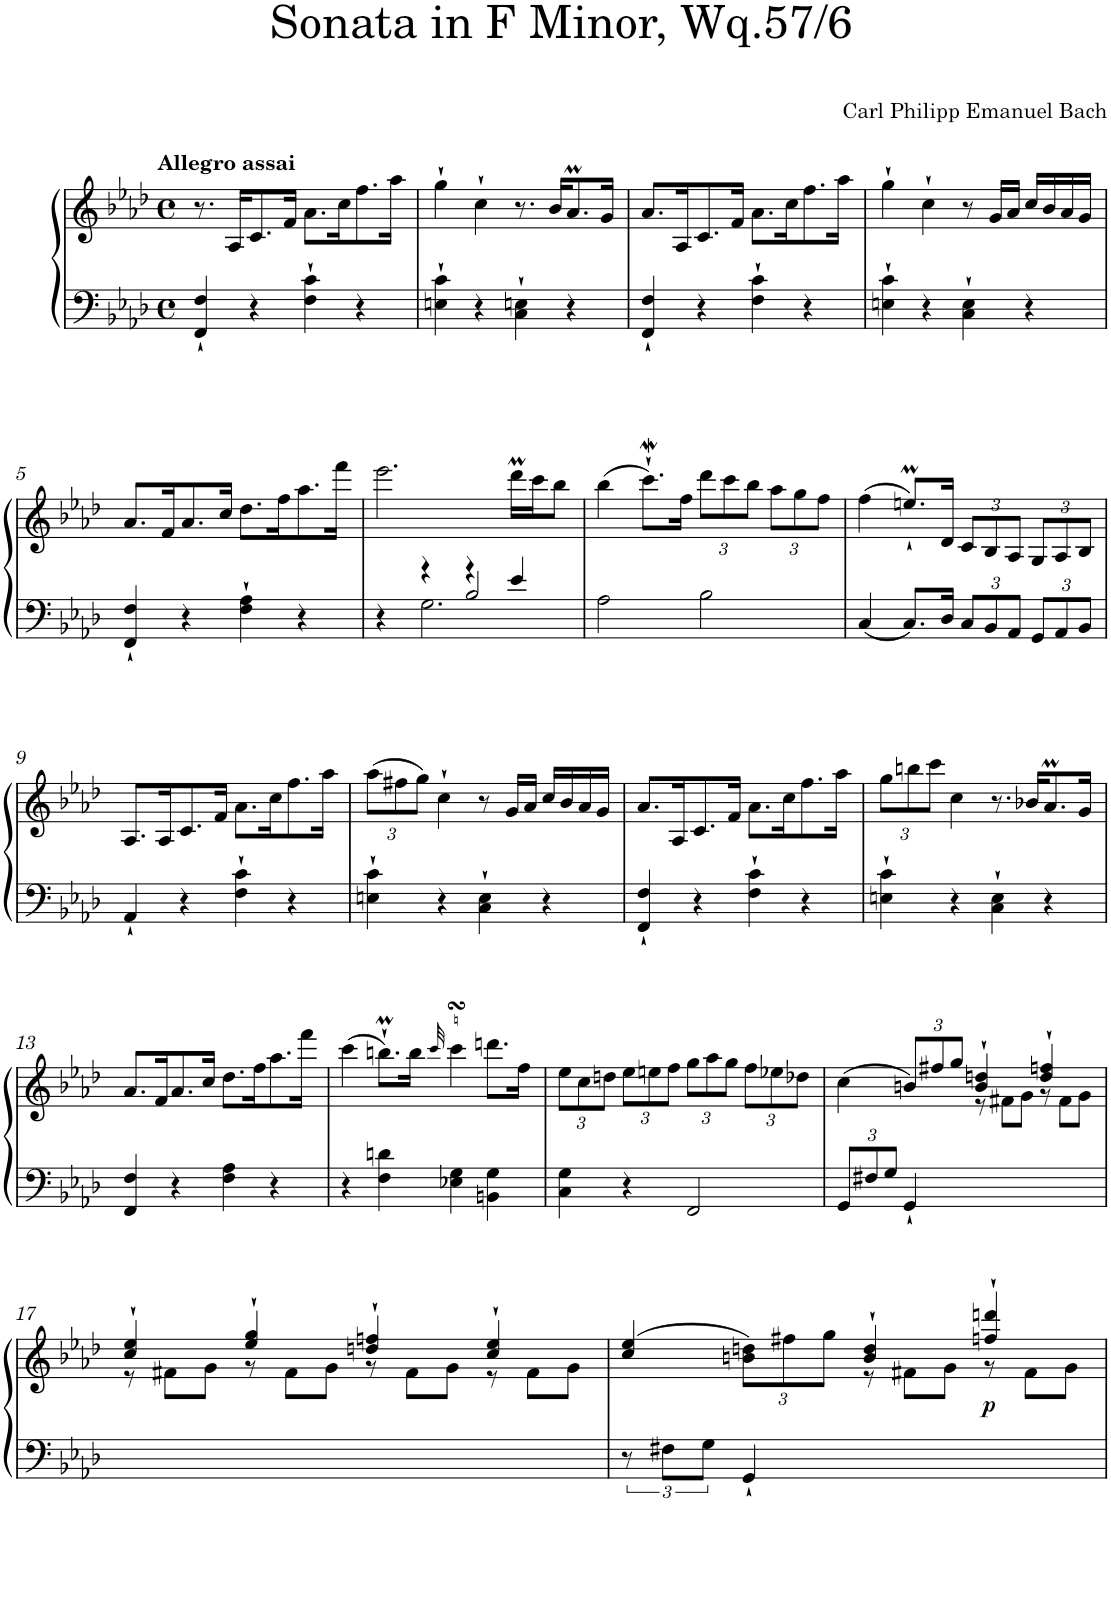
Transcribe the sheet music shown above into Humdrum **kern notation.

**kern	**kern	**dynam
*part1	*part1	*part1
*staff2	*staff1	*staff1/2
*I"Фортепиано	*	*
*clefF4	*clefG2	*
*k[b-e-a-d-]	*k[b-e-a-d-]	*
*f:	*f:	*
*M4/4	*M4/4	*
*met(c)	*met(c)	*
=1	=1	=1
!	!LO:TX:a:B:t=Allegro assai	!
4FF/` 4F/`	8.r	.
.	16A-/KL	.
4r	8.c/	.
.	16f/Jk	.
4F\` 4c\`	8.a-\L	.
.	16cc\K	.
4r	8.ff\	.
.	16aa-\Jk	.
=2	=2	=2
4En\` 4c\`	4gg`\	.
4r	4cc`\	.
4C\` 4En\`	8.r	.
.	16b-/KL	.
4r	8.a-M/	.
.	16g/Jk	.
=3	=3	=3
4FF/` 4F/`	8.a-/L	.
.	16A-/K	.
4r	8.c/	.
.	16f/Jk	.
4F\` 4c\`	8.a-\L	.
.	16cc\K	.
4r	8.ff\	.
.	16aa-\Jk	.
=4	=4	=4
4En\` 4c\`	4gg`\	.
4r	4cc`\	.
4C\` 4E\`	8r	.
.	16g/LL	.
.	16a-/JJ	.
4r	16cc/LL	.
.	16b-/	.
.	16a-/	.
.	16g/JJ	.
!!LO:LB:g=z
=5	=5	=5
4FF/` 4F/`	8.a-/L	.
.	16f/K	.
4r	8.a-/	.
.	16cc/Jk	.
4F\` 4A-\`	8.dd-\L	.
.	16ff\K	.
4r	8.aa-\	.
.	16fff\Jk	.
=6	=6	=6
*^	*	*
*	*^	*	*
4r	4ryy	2ryy	2.eee-\	.
4r	2.G\	.	.	.
4r	.	2B-/	.	.
4e-/	.	.	16ddd-M\LL	.
.	.	.	16ccc\J	.
.	.	.	8bb-\J	.
*v	*v	*v	*	*
=7	=7	=7
2A-\	(>4bb-\	.
.	8.cccW`\L)	.
.	16ff\Jk	.
*	*Xbrackettup	*
2B-\	12ddd-\L	.
.	12ccc\	.
.	12bb-\J	.
.	12aa-\L	.
.	12gg\	.
.	12ff\J	.
=8	=8	=8
4C/	(>4ff\	.
8.C/L	8.eenm`</L)	.
16D-/Jk	16d-/Jk	.
*Xbrackettup	*	*
12C/L	12c/L	.
12BB-/	12B-/	.
12AA-/J	12A-/J	.
12GG/L	12G/L	.
12AA-/	12A-/	.
12BB-/J	12B-/J	.
!!LO:LB:g=z
=9	=9	=9
4AA-`/	8.A-/L	.
.	16A-/K	.
4r	8.c/	.
.	16f/Jk	.
4F\` 4c\`	8.a-\L	.
.	16cc\K	.
4r	8.ff\	.
.	16aa-\Jk	.
=10	=10	=10
4En\` 4c\`	(>12aa-\L	.
.	12ff#X\	.
.	12gg\J)	.
4r	4cc`\	.
4C\` 4E\`	8r	.
.	16g/LL	.
.	16a-/JJ	.
4r	16cc/LL	.
.	16b-/	.
.	16a-/	.
.	16g/JJ	.
=11	=11	=11
4FF/` 4F/`	8.a-/L	.
.	16A-/K	.
4r	8.c/	.
.	16f/Jk	.
4F\` 4c\`	8.a-\L	.
.	16cc\K	.
4r	8.ff\	.
.	16aa-\Jk	.
=12	=12	=12
4En\` 4c\`	12gg\L	.
.	12bbn\	.
.	12ccc\J	.
4r	4cc\	.
4C\` 4E\`	8.r	.
.	16b-X/KL	.
4r	8.a-M/	.
.	16g/Jk	.
!!LO:LB:g=z
=13	=13	=13
4FF/ 4F/	8.a-/L	.
.	16f/K	.
4r	8.a-/	.
.	16cc/Jk	.
4F\ 4A-\	8.dd-\L	.
.	16ff\K	.
4r	8.aa-\	.
.	16fff\Jk	.
=14	=14	=14
4r	(>4ccc\	.
4F\ 4dn\	8.bbnm`\L)	.
.	16bb\Jk	.
.	32qccc/	.
4E-X\ 4G\	4cccsSsS\	.
4BBn\ 4G\	8.dddn\L	.
.	16ff\Jk	.
=15	=15	=15
4C\ 4G\	12ee-\L	.
.	12cc\	.
.	12ddn\J	.
4r	12ee-\L	.
.	12een\	.
.	12ff\J	.
2FF/	12gg\L	.
.	12aa-\	.
.	12gg\J	.
.	12ff\L	.
.	12ee-X\	.
.	12dd-X\J	.
=16	=16	=16
*	*^	*
12GG/L	(4cc\	2ryy	.
12F#X/	.	.	.
12G/J	.	.	.
4GG`/	12bn/L)	.	.
.	12ff#X/	.	.
.	12gg/J	.	.
*	*	*Xtuplet	*
2ryy	4b/` 4ddn/`	12r	.
.	.	12f#X\L	.
.	.	12g\J	.
.	4dd/` 4ffn/`	12r	.
.	.	12f#\L	.
.	.	12g\J	.
!!LO:LB:g=z	!!
=17	=17	=17	=17
1ryy	4cc/` 4ee-/`	12r	.
.	.	12f#X\L	.
.	.	12g\J	.
.	4ee-/` 4gg/`	12r	.
.	.	12f#\L	.
.	.	12g\J	.
.	4ddn/` 4ffn/`	12r	.
.	.	12f#\L	.
.	.	12g\J	.
.	4cc/` 4ee-/`	12r	.
.	.	12f#\L	.
.	.	12g\J	.
=18	=18	=18	=18
*brackettup	*	*	*
12r	(4cc/ 4ee-/	2ryy	.
12F#X\L	.	.	.
12G\J	.	.	.
*	*tuplet	*	*
4GG`/	12bn\ 12ddn\L)	.	.
.	12ff#X\	.	.
.	12gg\J	.	.
*	*	*Xtuplet	*
2ryy	4b/` 4dd/`	12r	.
.	.	12f#X\L	.
.	.	12g\J	.
!	!	!	!LO:DY:b
.	4ffn/` 4dddn/`	12r	p
.	.	12f#\L	.
.	.	12g\J	.
*	*v	*v	*
=	=	=
*-	*-	*-
